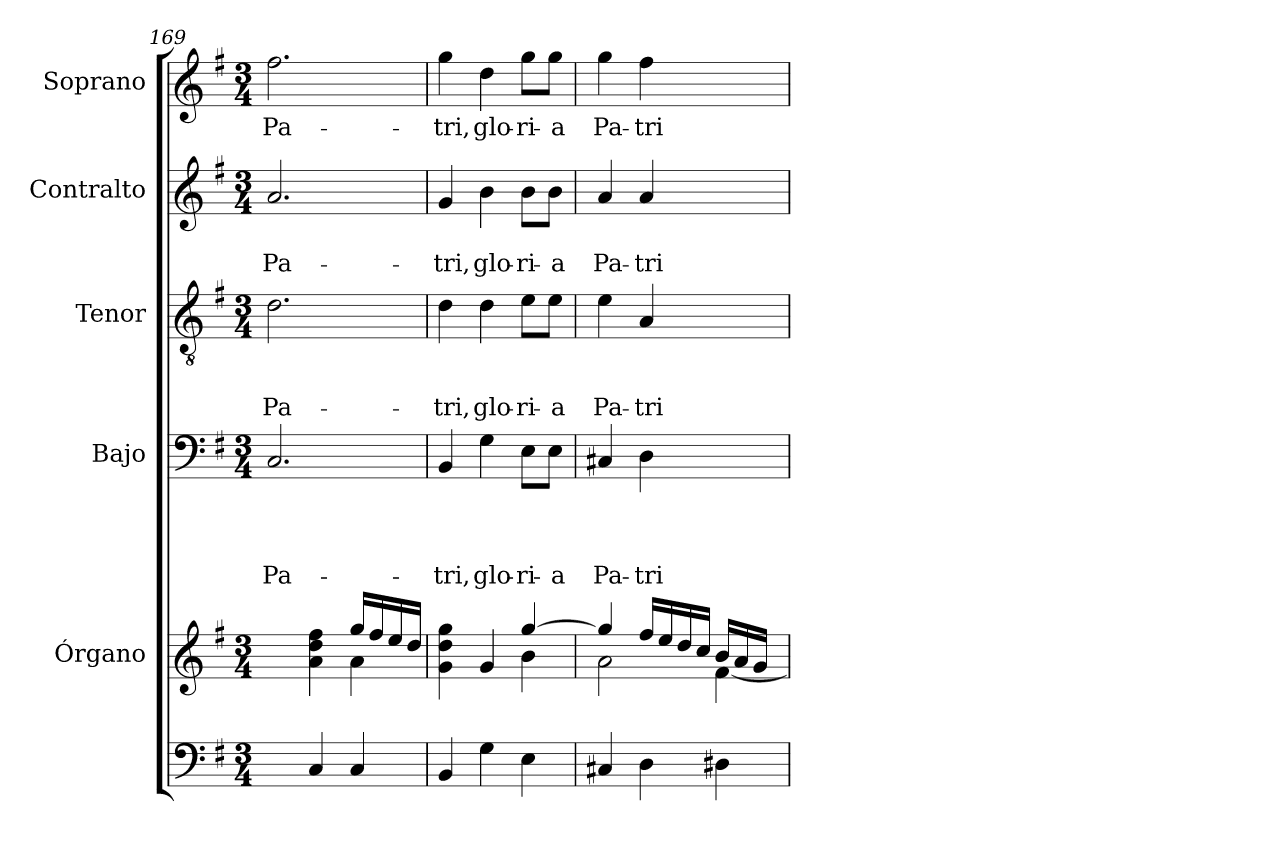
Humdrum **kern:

**kern	**kern	**kern	**text	**text	**text	**text	**kern	**text	**text	**text	**kern	**text	**text	**kern	**text
*part6	*part5	*part4	*part4	*part4	*part4	*part4	*part3	*part3	*part3	*part3	*part2	*part2	*part2	*part1	*part1
*staff6	*staff5	*staff4	*staff4	*staff4	*staff4	*staff4	*staff3	*staff3	*staff3	*staff3	*staff2	*staff2	*staff2	*staff1	*staff1
*	*I"Órgano	*I"Bajo	*	*	*	*	*I"Tenor	*	*	*	*I"Contralto	*	*	*I"Soprano	*
*clefF4	*clefG2	*clefF4	*	*	*	*	*clefGv2	*	*	*	*clefG2	*	*	*clefG2	*
*k[f#]	*k[f#]	*k[f#]	*	*	*	*	*k[f#]	*	*	*	*k[f#]	*	*	*k[f#]	*
*G:	*G:	*G:	*	*	*	*	*G:	*	*	*	*G:	*	*	*G:	*
*M3/4	*M3/4	*M3/4	*	*	*	*	*M3/4	*	*	*	*M3/4	*	*	*M3/4	*
=169	=169	=169	=169	=169	=169	=169	=169	=169	=169	=169	=169	=169	=169	=169	=169
*	*^	*	*	*	*	*	*	*	*	*	*	*	*	*	*
!	!	!	!	!	!	!	!LO:LY:b	!	!	!	!LO:LY:b	!	!	!LO:LY:b	!	!LO:LY:b
4ryy	4ryy	2ryy	2.C/	.	.	.	Pa-	2.d\	.	.	Pa-	2.a/	.	Pa-	2.ff#\	Pa-
4C/	4a\ 4dd\ 4ff#\	.	.	.	.	.	.	.	.	.	.	.	.	.	.	.
4C/	16gg/LL	4a\	.	.	.	.	.	.	.	.	.	.	.	.	.	.
.	16ff#/	.	.	.	.	.	.	.	.	.	.	.	.	.	.	.
.	16ee/	.	.	.	.	.	.	.	.	.	.	.	.	.	.	.
.	16dd/JJ	.	.	.	.	.	.	.	.	.	.	.	.	.	.	.
=170	=170	=170	=170	=170	=170	=170	=170	=170	=170	=170	=170	=170	=170	=170	=170	=170
!	!	!	!	!	!	!	!LO:LY:b	!	!	!	!LO:LY:b	!	!	!LO:LY:b	!	!LO:LY:b
4BB/	4g\ 4dd\ 4gg\	2ryy	4BB/	.	.	.	-tri,	4d\	.	.	-tri,	4g/	.	-tri,	4gg\	-tri,
!	!	!	!	!	!	!	!LO:LY:b	!	!	!	!LO:LY:b	!	!	!LO:LY:b	!	!LO:LY:b
4G\	4g/	.	4G\	.	.	.	glo-	4d\	.	.	glo-	4b\	.	glo-	4dd\	glo-
!	!	!	!	!	!	!	!LO:LY:b	!	!	!	!LO:LY:b	!	!	!LO:LY:b	!	!LO:LY:b
4E\	[<4gg/	4b\	8E\L	.	.	.	-ri-	8e\L	.	.	-ri-	8b\L	.	-ri-	8gg\L	-ri-
!	!	!	!	!	!	!	!LO:LY:b	!	!	!	!LO:LY:b	!	!	!LO:LY:b	!	!LO:LY:b
.	.	.	8E\J	.	.	.	-a	8e\J	.	.	-a	8b\J	.	-a	8gg\J	-a
=171	=171	=171	=171	=171	=171	=171	=171	=171	=171	=171	=171	=171	=171	=171	=171	=171
!	!	!	!	!	!	!	!LO:LY:b	!	!	!	!LO:LY:b	!	!	!LO:LY:b	!	!LO:LY:b
4C#X/	4gg/]	2a\	4C#X/	.	.	.	Pa-	4e\	.	.	Pa-	4a/	.	Pa-	4gg\	Pa-
!	!	!	!	!	!	!	!LO:LY:b	!	!	!	!LO:LY:b	!	!	!LO:LY:b	!	!LO:LY:b
4D\	16ff#/LL	.	4D\	.	.	.	-tri	4A/	.	.	-tri	4a/	.	-tri	4ff#\	-tri
.	16ee/	.	.	.	.	.	.	.	.	.	.	.	.	.	.	.
.	16dd/	.	.	.	.	.	.	.	.	.	.	.	.	.	.	.
.	16cc/JJ	.	.	.	.	.	.	.	.	.	.	.	.	.	.	.
4D#X\	16b/LL	[>4f#\	4ryy	.	.	.	.	4ryy	.	.	.	4ryy	.	.	4ryy	.
.	16a/	.	.	.	.	.	.	.	.	.	.	.	.	.	.	.
.	16g/JJ	.	.	.	.	.	.	.	.	.	.	.	.	.	.	.
.	16ryy	.	.	.	.	.	.	.	.	.	.	.	.	.	.	.
*	*v	*v	*	*	*	*	*	*	*	*	*	*	*	*	*	*
=	=	=	=	=	=	=	=	=	=	=	=	=	=	=	=
*-	*-	*-	*-	*-	*-	*-	*-	*-	*-	*-	*-	*-	*-	*-	*-
